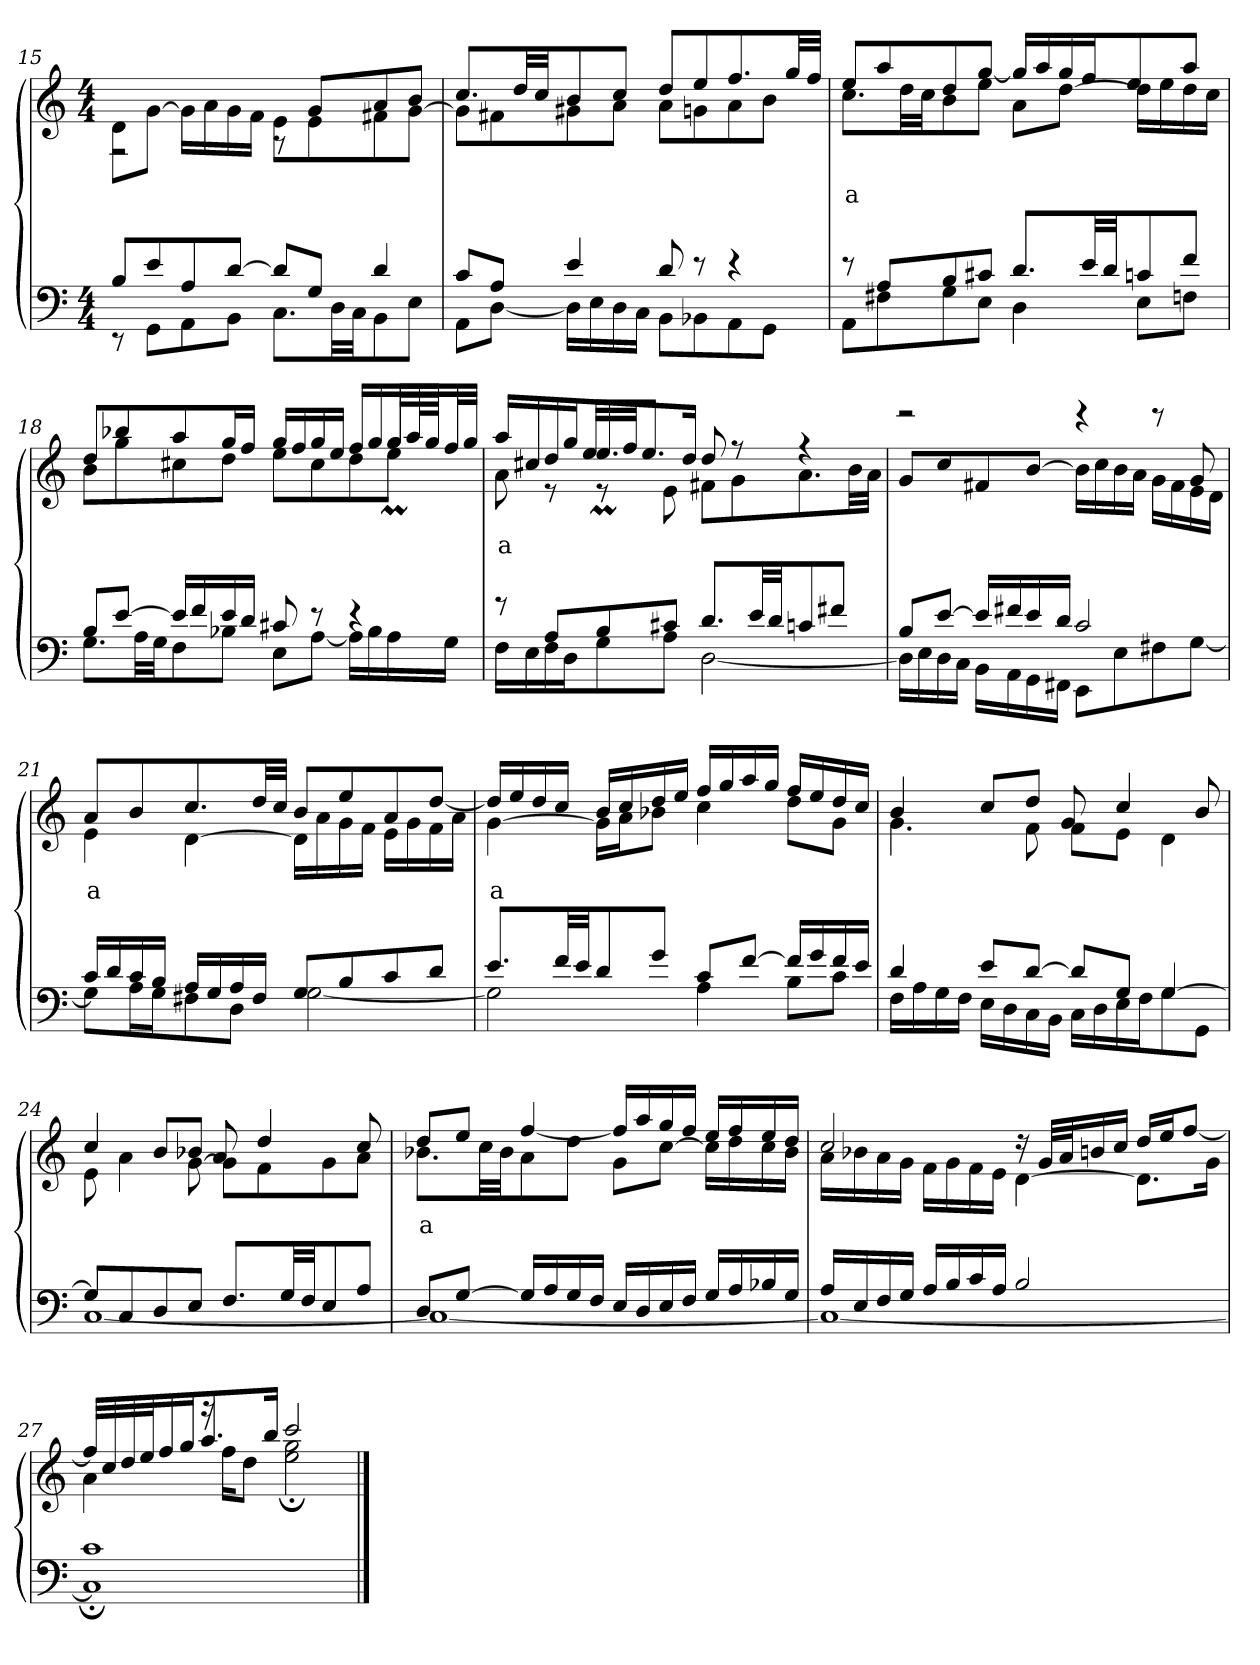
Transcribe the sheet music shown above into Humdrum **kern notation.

**kern	**kern	**text
*part1	*part1	*part1
*staff2	*staff1	*staff1
*clefF4	*clefG2	*
*k[]	*k[]	*
*M4/4	*M4/4	*
=15	=15	=15
*^	*^	*
8B/L	8r	8d\L	2r	.
8e/	8GG\L	[8g\J	.	.
8A/	8AA\	16g\LL]	.	.
.	.	16a\	.	.
[8d/J	8BB\J	16g\	.	.
.	.	16f\JJ	.	.
8d/L]	8.C\L	8e\L	8r	.
8G/J	.	8e\	8g/L	.
.	32D\LL	.	.	.
.	32C\JJ	.	.	.
4d/	8BB\	8f#X\	8a/	.
.	8E\J	[8g\J	8b/J	.
=16	=16	=16	=16	=16
8c/L	8AA\L	8g\L]	8.cc/L	.
8A/J	[8D\J	8f#X\	.	.
.	.	.	32dd/LL	.
.	.	.	32cc/JJ	.
4e/	16D\LL]	8g#X\	8b/	.
.	16E\	.	.	.
.	16D\	8a\J	8cc/J	.
.	16C\JJ	.	.	.
8d/	8BB\L	8a\L	8dd/L	.
8re	8BB-X\	8gn\	8ee/	.
4re	8AA\	8a\	8.ff/	.
.	8GG\J	8b\J	.	.
.	.	.	32gg/LL	.
.	.	.	32ff/JJJ	.
!!LO:LB:g=z	!!
=17	=17	=17	=17	=17
8re	8AA\L	8.cc\L	8ee/L	a
8A/L	8F#X\	.	8aa/	.
.	.	32dd\LL	.	.
.	.	32cc\JJ	.	.
8B/	8G\	8b\	8dd/	.
8c#X/J	8E\J	8ee\J	[8gg/J	.
8.d/L	4D\	8a\L	16gg/LL]	.
.	.	.	16aa/	.
.	.	[8dd\J	16gg/	.
32e/LL	.	.	16ff/J	.
32d/JJ	.	.	.	.
8cn/	8E\L	16dd\LL]	8ee/	.
.	.	16ee\	.	.
8f/J	8Fn\J	16dd\	8aa/J	.
.	.	16cc\JJ	.	.
=18	=18	=18	=18	=18
*	*	*	*^	*
8B/L	8.G\L	8b\L	8dd/L	2ryy	.
[8e/J	.	8gg\	8bb-X/	.	.
.	32A\LL	.	.	.	.
.	32G\JJ	.	.	.	.
16e/LL]	8F\	8cc#X\	8aa/	.	.
16f/	.	.	.	.	.
16e/	8B-X\J	8dd\J	16gg/L	.	.
16d/JJ	.	.	16ff/JJ	.	.
8c#X/	8E\L	8ee\L	16gg/LL	4.ryy	.
.	.	.	16ff/	.	.
8re	[8A\J	8cc#\	16gg/	.	.
.	.	.	16ee/JJ	.	.
4re	16A\LL]	8dd\	16ff/LL	.	.
.	16B-\	.	16gg/	.	.
.	16A\	8ee\J	16ggM/	32gg/LLL	.
.	.	.	.	64aa/L	.
.	.	.	.	64gg/JJJJ	.
.	16G\JJ	.	32ff/L	16ryy	.
.	.	.	32gg/JJJ	.	.
!!LO:LB:g=z	!!	!!
=19	=19	=19	=19	=19	=19
8rg	16F\LL	8a\	16aa/LL	4ryy	a
.	16E\	.	16cc#X/	.	.
8A/L	16F\	8re	16dd/	.	.
.	16D\J	.	16gg/J	.	.
8B/	8G\	8re	8.eem/	32ee/LLL	.
.	.	.	.	32ff/JJ	.
.	.	.	.	8.ee/J	.
8c#X/J	8A\J	8e\	.	.	.
.	.	.	16dd/Jk	.	.
8.d/L	[2D\	8f#X\L	8dd/	2ryy	.
.	.	8g\	8rff	.	.
32e/LL	.	.	.	.	.
32d/JJ	.	.	.	.	.
8cn/	.	8.a\	4rff	.	.
8f#X/J	.	.	.	.	.
.	.	32b\LL	.	.	.
.	.	32a\JJJ	.	.	.
*	*	*	*v	*v	*
=20	=20	=20	=20	=20
8B/L	16D\LL]	8g/L	2reee	.
.	16E\	.	.	.
[8e/J	16D\	8cc/	.	.
.	16C\JJ	.	.	.
16e/LL]	16BB\LL	8f#X/	.	.
16f#X/	16AA\	.	.	.
16e/	16GG\	[8b/J	.	.
16d/JJ	16FF#X\JJ	.	.	.
2c/	8EE\L	16b\LL]	4reee	.
.	.	16cc\	.	.
.	8E\	16b\	.	.
.	.	16a\JJ	.	.
.	8F#X\	16g\LL	8reee	.
.	.	16f#\	.	.
.	[8G\J	16e\	8g/	.
.	.	16d\JJ	.	.
!!LO:LB:g=z	!!
=21	=21	=21	=21	=21
16c/LL	8G\L]	4e\	8a/L	a
16d/	.	.	.	.
16c/	16A\L	.	8b/	.
16B/JJ	16G\J	.	.	.
16A/LL	8F#X\	[4d\	8.cc/	.
16G/	.	.	.	.
16A/	8D\J	.	.	.
16F#/JJ	.	.	32dd/LL	.
.	.	.	32cc/JJJ	.
8G/L	[2G\	16d\LL]	8b/L	.
.	.	16a\	.	.
8B/	.	16g\	8ee/	.
.	.	16f\JJ	.	.
8c/	.	16e\LL	8a/	.
.	.	16g\	.	.
8d/J	.	16f\	[8dd/J	.
.	.	16a\JJ	.	.
=22	=22	=22	=22	=22
8.e/L	2G\]	[4g\	16dd/LL]	a
.	.	.	16ee/	.
.	.	.	16dd/	.
32f/LL	.	.	16cc/JJ	.
32e/JJ	.	.	.	.
8d/	.	16g\LL]	16b/LL	.
.	.	16a\J	16cc/	.
8g/J	.	8b-X\J	16dd/	.
.	.	.	16ee/JJ	.
8c/L	4A\	4cc\	16ff/LL	.
.	.	.	16gg/	.
[8f/J	.	.	16aa/	.
.	.	.	16gg/JJ	.
16f/LL]	8B\L	8dd\L	16ff/LL	.
16g/	.	.	16ee/	.
16f/	8c\J	8g\J	16dd/	.
16e/JJ	.	.	16cc/JJ	.
!!LO:PB:g=z	!!
=23	=23	=23	=23	=23
4d/	16F\LL	4.g\	4b/	.
.	16A\	.	.	.
.	16G\	.	.	.
.	16F\JJ	.	.	.
8e/L	16E\LL	.	8cc/L	.
.	16D\	.	.	.
[8d/J	16C\	8f\	8dd/J	.
.	16BB\JJ	.	.	.
8d/L]	16C\LL	8f\L	8g/	.
.	16D\	.	.	.
8G/J	16E\	8e\J	4cc/	.
.	16F\J	.	.	.
[4G/	8G\	4d\	.	.
.	8GG\J	.	8b/	.
=24	=24	=24	=24	=24
8G/L]	[1C	8e\	4cc/	.
8C/	.	4a\	.	.
8D/	.	.	8b/L	.
8E/J	.	[8g\	8b-X/J	.
8.F/L	.	8g\L]	8a/	.
.	.	8f\	4dd/	.
32G/LL	.	.	.	.
32F/JJ	.	.	.	.
8E/	.	8g\	.	.
8A/J	.	8a\J	8cc/	.
=25	=25	=25	=25	=25
8D/L	1C_	8.b-X\L	8dd/L	a
[8G/J	.	.	8ee/J	.
.	.	32cc\LL	.	.
.	.	32b-\JJ	.	.
16G/LL]	.	8a\	[4ff/	.
16A/	.	.	.	.
16G/	.	8dd\J	.	.
16F/JJ	.	.	.	.
16E/LL	.	8g\L	16ff/LL]	.
16D/	.	.	16aa/	.
16E/	.	[8cc\J	16gg/	.
16F/JJ	.	.	16ff/JJ	.
16G/LL	.	16cc\LL]	16ee/LL	.
16A/	.	16dd\	16ff/	.
16B-X/	.	16cc\	16ee/	.
16G/JJ	.	16b-\JJ	16dd/JJ	.
!!LO:LB:g=z	!!
=26	=26	=26	=26	=26
16A/LL	1C_	16a\LL	2cc/	.
16E/	.	16b-X\	.	.
16F/	.	16a\	.	.
16G/JJ	.	16g\JJ	.	.
16A/LL	.	16f\LL	.	.
16B/	.	16g\	.	.
16c/	.	16f\	.	.
16A/JJ	.	16e\JJ	.	.
2B/	.	[4d\	16rdd	.
.	.	.	32g/LLL	.
.	.	.	32a/J	.
.	.	.	16bn/	.
.	.	.	16cc/JJ	.
.	.	8.d\L]	16dd/LL	.
.	.	.	16ee/J	.
.	.	.	[8ff/J	.
.	.	16g\Jk	.	.
=27	=27	=27	=27	=27
*	*	*MM54	*	*
1c	1C;]	4a\	32ff/LLL]	.
.	.	.	32cc/	.
.	.	.	32dd/	.
.	.	.	32ee/J	.
.	.	.	16ff/	.
*	*	*MM40	*	*
.	.	.	16gg/J	.
.	.	16r	8.aa/	.
.	.	16ff\KL	.	.
*	*	*MM30	*	*
.	.	8dd\J	.	.
*	*	*MM10	*	*
.	.	.	16bb/Jk	.
.	.	2ee\ 2gg\	2ccc;</	.
*v	*v	*	*	*
*	*v	*v	*
==	==	==
*-	*-	*-
